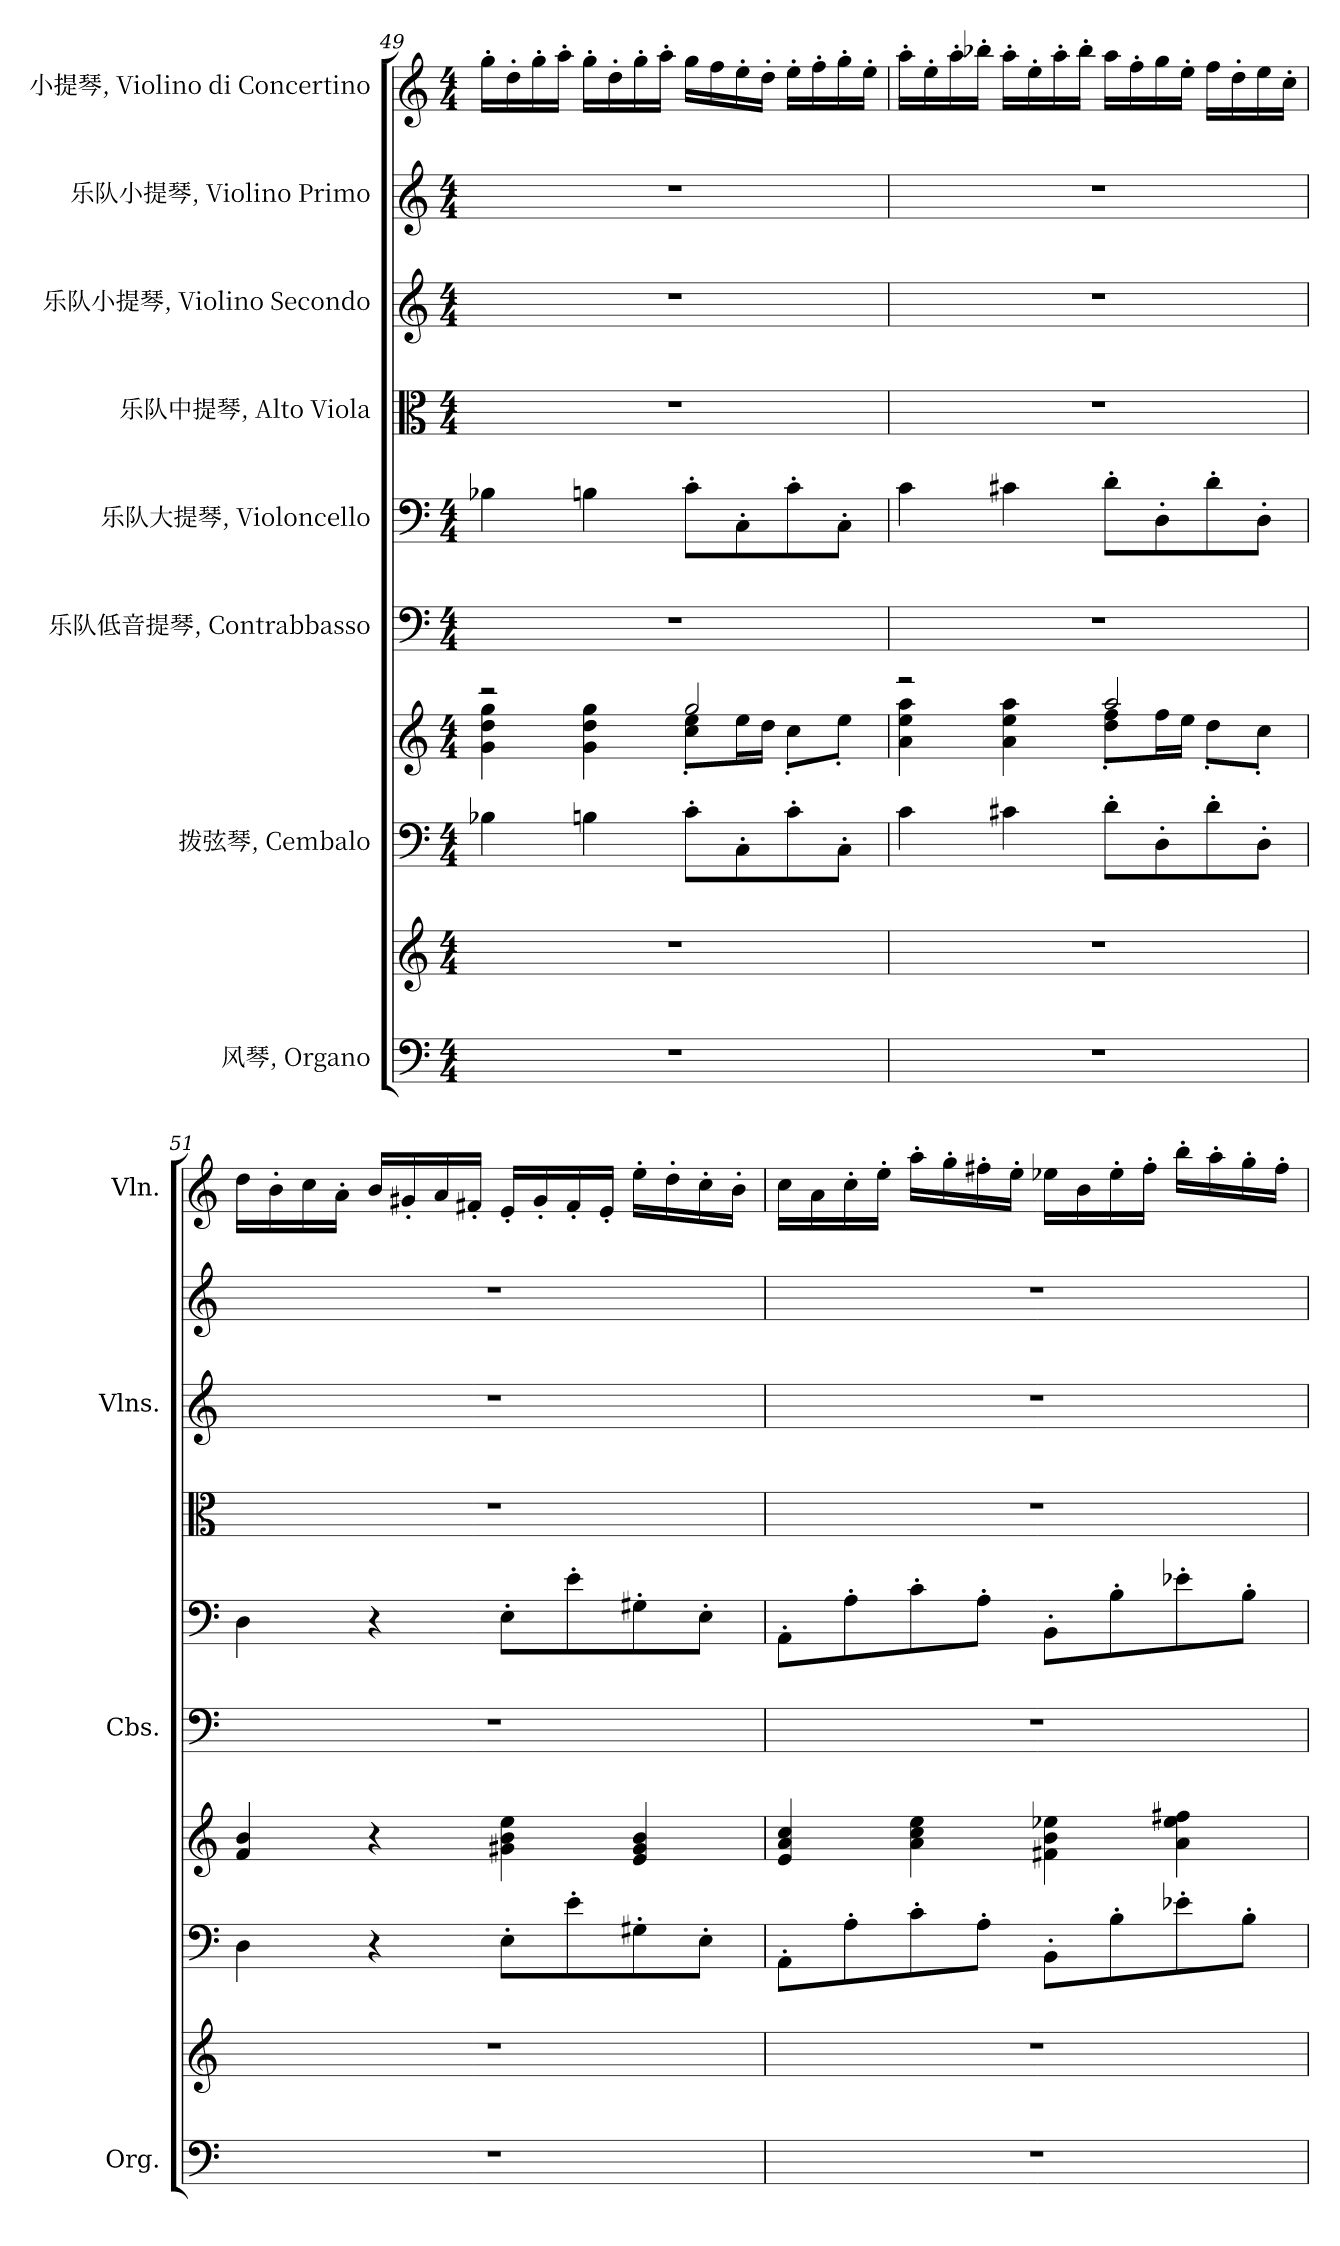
**kern	**kern	**kern	**kern	**kern	**kern	**kern	**kern	**kern	**kern
*part8	*part8	*part7	*part7	*part6	*part5	*part4	*part3	*part2	*part1
*staff10	*staff9	*staff8	*staff7	*staff6	*staff5	*staff4	*staff3	*staff2	*staff1
*I"风琴, Organo	*	*I"拨弦琴, Cembalo	*	*I"乐队低音提琴, Contrabbasso	*I"乐队大提琴, Violoncello	*I"乐队中提琴, Alto Viola	*I"乐队小提琴, Violino Secondo	*I"乐队小提琴, Violino Primo	*I"小提琴, Violino di Concertino
*I'Org.	*	*	*	*I'Cbs.	*	*	*I'Vlns.	*	*I'Vln.
!!LO:PB:g=z
*clefF4	*clefG2	*clefF4	*clefG2	*clefF4	*clefF4	*clefC3	*clefG2	*clefG2	*clefG2
*	*	*	*	*ITrd7c12	*	*	*	*	*
*k[]	*k[]	*k[]	*k[]	*k[]	*k[]	*k[]	*k[]	*k[]	*k[]
*M4/4	*M4/4	*M4/4	*M4/4	*M4/4	*M4/4	*M4/4	*M4/4	*M4/4	*M4/4
=49	=49	=49	=49	=49	=49	=49	=49	=49	=49
*	*	*	*^	*	*	*	*	*	*
1r	1r	4B-X\	2r	4g\ 4dd\ 4gg\	1r	4B-X\	1r	1r	1r	16gg'\LL
.	.	.	.	.	.	.	.	.	.	16dd'\
.	.	.	.	.	.	.	.	.	.	16gg'\
.	.	.	.	.	.	.	.	.	.	16aa'\JJ
.	.	4Bn\	.	4g\ 4dd\ 4gg\	.	4Bn\	.	.	.	16gg'\LL
.	.	.	.	.	.	.	.	.	.	16dd'\
.	.	.	.	.	.	.	.	.	.	16gg'\
.	.	.	.	.	.	.	.	.	.	16aa'\JJ
.	.	8c'\L	2gg/	8cc\' 8ee\'L	.	8c'\L	.	.	.	16gg\LL
.	.	.	.	.	.	.	.	.	.	16ff\
.	.	8C'\	.	16ee\L	.	8C'\	.	.	.	16ee'\
.	.	.	.	16dd\JJ	.	.	.	.	.	16dd'\JJ
.	.	8c'\	.	8cc'\L	.	8c'\	.	.	.	16ee'\LL
.	.	.	.	.	.	.	.	.	.	16ff'\
.	.	8C'\J	.	8ee'\J	.	8C'\J	.	.	.	16gg'\
.	.	.	.	.	.	.	.	.	.	16ee'\JJ
=50	=50	=50	=50	=50	=50	=50	=50	=50	=50	=50
1r	1r	4c\	2r	4a\ 4ee\ 4aa\	1r	4c\	1r	1r	1r	16aa'\LL
.	.	.	.	.	.	.	.	.	.	16ee'\
.	.	.	.	.	.	.	.	.	.	16aa'\
.	.	.	.	.	.	.	.	.	.	16bb-X'\JJ
.	.	4c#X\	.	4a\ 4ee\ 4aa\	.	4c#X\	.	.	.	16aa'\LL
.	.	.	.	.	.	.	.	.	.	16ee'\
.	.	.	.	.	.	.	.	.	.	16aa'\
.	.	.	.	.	.	.	.	.	.	16bb-'\JJ
.	.	8d'\L	2aa/	8dd\' 8ff\'L	.	8d'\L	.	.	.	16aa\LL
.	.	.	.	.	.	.	.	.	.	16ff'\
.	.	8D'\	.	16ff\L	.	8D'\	.	.	.	16gg\
.	.	.	.	16ee\JJ	.	.	.	.	.	16ee'\JJ
.	.	8d'\	.	8dd'\L	.	8d'\	.	.	.	16ff\LL
.	.	.	.	.	.	.	.	.	.	16dd'\
.	.	8D'\J	.	8cc'\J	.	8D'\J	.	.	.	16ee\
.	.	.	.	.	.	.	.	.	.	16cc'\JJ
*	*	*	*v	*v	*	*	*	*	*	*
!!LO:PB:g=z
=51	=51	=51	=51	=51	=51	=51	=51	=51	=51
1r	1r	4D\	4f/ 4b/	1r	4D\	1r	1r	1r	16dd\LL
.	.	.	.	.	.	.	.	.	16b'\
.	.	.	.	.	.	.	.	.	16cc\
.	.	.	.	.	.	.	.	.	16a'\JJ
.	.	4r	4r	.	4r	.	.	.	16b/LL
.	.	.	.	.	.	.	.	.	16g#X'/
.	.	.	.	.	.	.	.	.	16a/
.	.	.	.	.	.	.	.	.	16f#X'/JJ
.	.	8E'\L	4g#X\ 4b\ 4ee\	.	8E'\L	.	.	.	16e'/LL
.	.	.	.	.	.	.	.	.	16g#'/
.	.	8e'\	.	.	8e'\	.	.	.	16f#'/
.	.	.	.	.	.	.	.	.	16e'/JJ
.	.	8G#X'\	4e/ 4g#/ 4b/	.	8G#X'\	.	.	.	16ee'\LL
.	.	.	.	.	.	.	.	.	16dd'\
.	.	8E'\J	.	.	8E'\J	.	.	.	16cc'\
.	.	.	.	.	.	.	.	.	16b'\JJ
=52	=52	=52	=52	=52	=52	=52	=52	=52	=52
1r	1r	8AA'\L	4e/ 4a/ 4cc/	1r	8AA'\L	1r	1r	1r	16cc\LL
.	.	.	.	.	.	.	.	.	16a\
.	.	8A'\	.	.	8A'\	.	.	.	16cc'\
.	.	.	.	.	.	.	.	.	16ee'\JJ
.	.	8c'\	4a\ 4cc\ 4ee\	.	8c'\	.	.	.	16aa'\LL
.	.	.	.	.	.	.	.	.	16gg'\
.	.	8A'\J	.	.	8A'\J	.	.	.	16ff#X'\
.	.	.	.	.	.	.	.	.	16ee'\JJ
.	.	8BB'\L	4f#X\ 4b\ 4ee-X\	.	8BB'\L	.	.	.	16ee-X\LL
.	.	.	.	.	.	.	.	.	16b\
.	.	8B'\	.	.	8B'\	.	.	.	16ee-'\
.	.	.	.	.	.	.	.	.	16ff#'\JJ
.	.	8e-X'\	4a\ 4ee-\ 4ff#X\	.	8e-X'\	.	.	.	16bb'\LL
.	.	.	.	.	.	.	.	.	16aa'\
.	.	8B'\J	.	.	8B'\J	.	.	.	16gg'\
.	.	.	.	.	.	.	.	.	16ff#'\JJ
=	=	=	=	=	=	=	=	=	=
*-	*-	*-	*-	*-	*-	*-	*-	*-	*-
